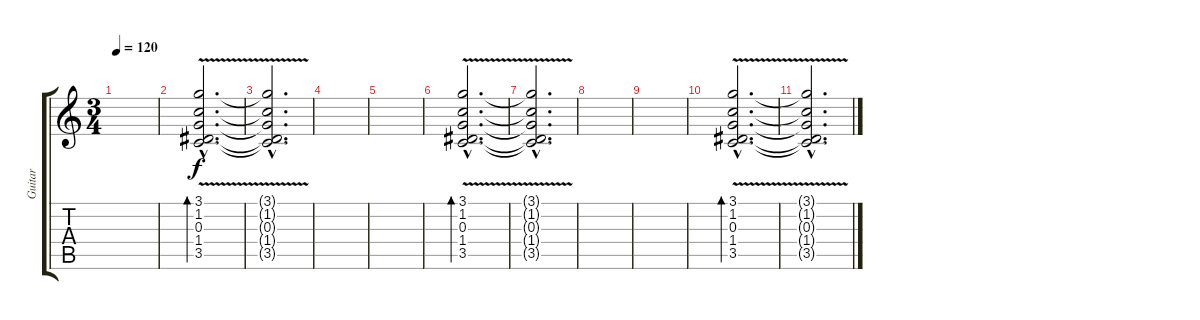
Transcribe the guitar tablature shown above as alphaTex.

\track ("Guitar" "Guitar") {instrument electricguitarclean}
\staff {score tabs}
\tuning (E4 B3 G3 D3 A2 E2) {hide}
\ts (3 4)
\tempo 120
\clef g2
\ks c
|
(3.1{hac} 1.2{v hac} 0.3{hac} 1.4{v hac} 3.5{v hac}).2{d bd 240} |
(3.1{hac t} 1.2{hac t} 0.3{hac t} 1.4{hac t} 3.5{hac t}).2{d} |
|
|
(3.1{hac} 1.2{v hac} 0.3{hac} 1.4{v hac} 3.5{v hac}).2{d bd 240} |
(3.1{hac t} 1.2{hac t} 0.3{hac t} 1.4{hac t} 3.5{hac t}).2{d} |
|
|
(3.1{hac} 1.2{v hac} 0.3{hac} 1.4{v hac} 3.5{v hac}).2{d bd 240} |
(3.1{hac t} 1.2{hac t} 0.3{hac t} 1.4{hac t} 3.5{hac t}).2{d}
